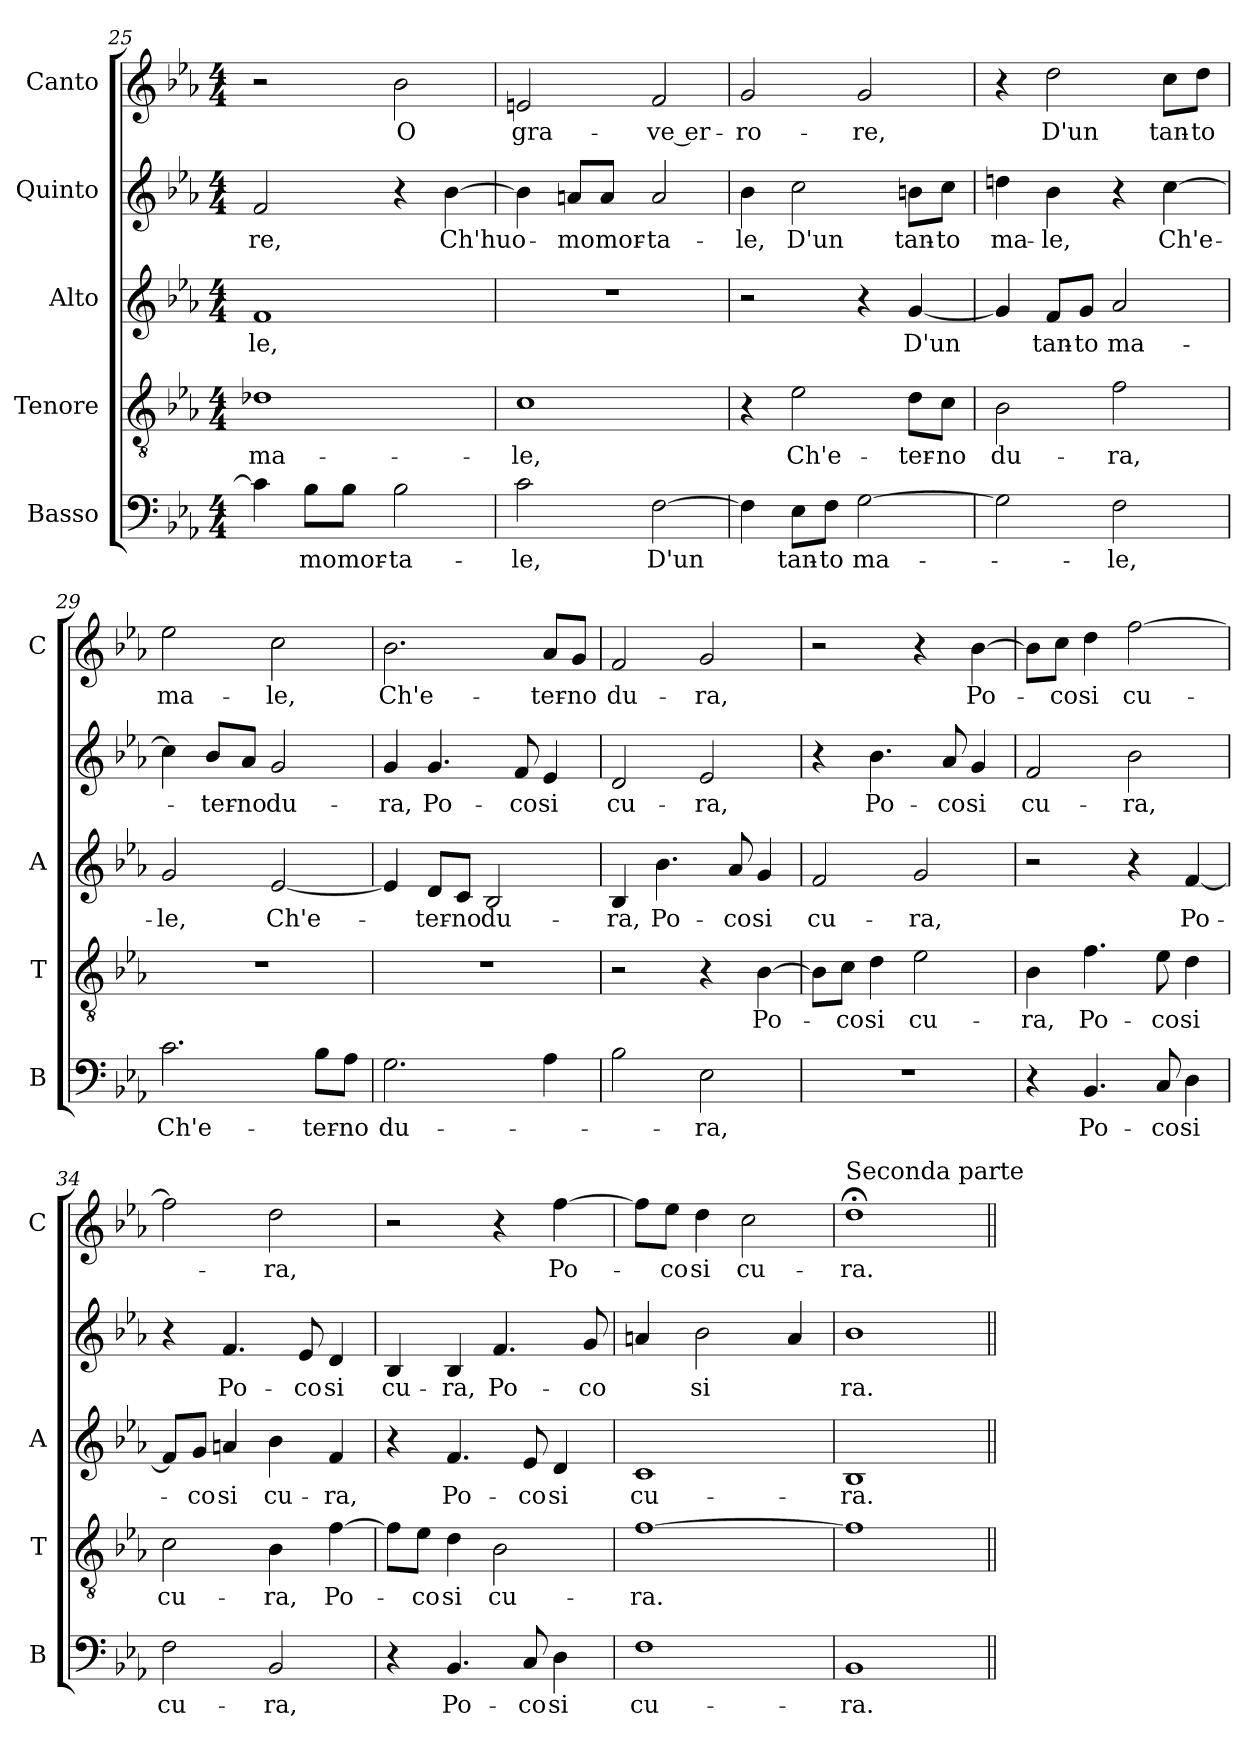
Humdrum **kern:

**kern	**text	**kern	**text	**kern	**text	**kern	**text	**kern	**text
*part5	*part5	*part4	*part4	*part3	*part3	*part2	*part2	*part1	*part1
*staff5	*staff5	*staff4	*staff4	*staff3	*staff3	*staff2	*staff2	*staff1	*staff1
*I"Basso	*	*I"Tenore	*	*I"Alto	*	*I"Quinto	*	*I"Canto	*
*I'B	*	*I'T	*	*I'A	*	*	*	*I'C	*
!!LO:LB:g=z
*clefF4	*	*clefGv2	*	*clefG2	*	*clefG2	*	*clefG2	*
*k[b-e-a-]	*	*k[b-e-a-]	*	*k[b-e-a-]	*	*k[b-e-a-]	*	*k[b-e-a-]	*
*E-:	*	*E-:	*	*E-:	*	*E-:	*	*E-:	*
*M4/4	*	*M4/4	*	*M4/4	*	*M4/4	*	*M4/4	*
=25	=25	=25	=25	=25	=25	=25	=25	=25	=25
!	!	!	!LO:LY:b	!	!LO:LY:b	!	!LO:LY:b	!	!
4c\]	.	1d-X	ma-	1f	-le,	2f/	-re,	2r	.
!	!LO:LY:b	!	!	!	!	!	!	!	!
8B-\L	-mo	.	.	.	.	.	.	.	.
!	!LO:LY:b	!	!	!	!	!	!	!	!
8B-\J	mor-	.	.	.	.	.	.	.	.
!	!LO:LY:b	!	!	!	!	!	!	!	!LO:LY:b
2B-\	-ta-	.	.	.	.	4r	.	2b-\	O
!	!	!	!	!	!	!	!LO:LY:b	!	!
.	.	.	.	.	.	[4b-\	Ch'huo-	.	.
=26	=26	=26	=26	=26	=26	=26	=26	=26	=26
!	!LO:LY:b	!	!LO:LY:b	!	!	!	!	!	!LO:LY:b
2c\	-le,	1c	-le,	1r	.	4b-\]	.	2en/	gra-
!	!	!	!	!	!	!	!LO:LY:b	!	!
.	.	.	.	.	.	8an/L	-mo	.	.
!	!	!	!	!	!	!	!LO:LY:b	!	!
.	.	.	.	.	.	8a/J	mor-	.	.
!	!LO:LY:b	!	!	!	!	!	!LO:LY:b	!	!LO:LY:b
[2F\	D'un	.	.	.	.	2a/	-ta-	2f/	-ve er-
=27	=27	=27	=27	=27	=27	=27	=27	=27	=27
!	!	!	!	!	!	!	!LO:LY:b	!	!LO:LY:b
4F\]	.	4r	.	2r	.	4b-\	-le,	2g/	-ro-
!	!LO:LY:b	!	!LO:LY:b	!	!	!	!LO:LY:b	!	!
8E-\L	tan-	2e-\	Ch'e-	.	.	2cc\	D'un	.	.
!	!LO:LY:b	!	!	!	!	!	!	!	!
8F\J	-to	.	.	.	.	.	.	.	.
!	!LO:LY:b	!	!	!	!	!	!	!	!LO:LY:b
[2G\	ma-	.	.	4r	.	.	.	2g/	-re,
!	!	!	!LO:LY:b	!	!LO:LY:b	!	!LO:LY:b	!	!
.	.	8d\L	-ter-	[4g/	D'un	8bn\L	tan-	.	.
!	!	!	!LO:LY:b	!	!	!	!LO:LY:b	!	!
.	.	8c\J	-no	.	.	8cc\J	-to	.	.
=28	=28	=28	=28	=28	=28	=28	=28	=28	=28
!	!	!	!LO:LY:b	!	!	!	!LO:LY:b	!	!
2G\]	.	2B-\	du-	4g/]	.	4ddni\	ma-	4r	.
!	!	!	!	!	!LO:LY:b	!	!LO:LY:b	!	!LO:LY:b
.	.	.	.	8f/L	tan-	4b-\	-le,	2dd\	D'un
!	!	!	!	!	!LO:LY:b	!	!	!	!
.	.	.	.	8g/J	-to	.	.	.	.
!	!LO:LY:b	!	!LO:LY:b	!	!LO:LY:b	!	!	!	!
2F\	-le,	2f\	-ra,	2a-/	ma-	4r	.	.	.
!	!	!	!	!	!	!	!LO:LY:b	!	!LO:LY:b
.	.	.	.	.	.	[4cc\	Ch'e-	8cc\L	tan-
!	!	!	!	!	!	!	!	!	!LO:LY:b
.	.	.	.	.	.	.	.	8dd\J	-to
=29	=29	=29	=29	=29	=29	=29	=29	=29	=29
!	!LO:LY:b	!	!	!	!LO:LY:b	!	!	!	!LO:LY:b
2.c\	Ch'e-	1r	.	2g/	-le,	4cc\]	.	2ee-\	ma-
!	!	!	!	!	!	!	!LO:LY:b	!	!
.	.	.	.	.	.	8b-/L	-ter-	.	.
!	!	!	!	!	!	!	!LO:LY:b	!	!
.	.	.	.	.	.	8a-/J	-no	.	.
!	!	!	!	!	!LO:LY:b	!	!LO:LY:b	!	!LO:LY:b
.	.	.	.	[2e-/	Ch'e-	2g/	du-	2cc\	-le,
!	!LO:LY:b	!	!	!	!	!	!	!	!
8B-\L	-ter-	.	.	.	.	.	.	.	.
!	!LO:LY:b	!	!	!	!	!	!	!	!
8A-\J	-no	.	.	.	.	.	.	.	.
!!LO:PB:g=z
=30	=30	=30	=30	=30	=30	=30	=30	=30	=30
!	!LO:LY:b	!	!	!	!	!	!LO:LY:b	!	!LO:LY:b
2.G\	du-	1r	.	4e-/]	.	4g/	-ra,	2.b-\	Ch'e-
!	!	!	!	!	!LO:LY:b	!	!LO:LY:b	!	!
.	.	.	.	8d/L	-ter-	4.g/	Po-	.	.
!	!	!	!	!	!LO:LY:b	!	!	!	!
.	.	.	.	8c/J	-no	.	.	.	.
!	!	!	!	!	!LO:LY:b	!	!	!	!
.	.	.	.	2B-/	du-	.	.	.	.
!	!	!	!	!	!	!	!LO:LY:b	!	!
.	.	.	.	.	.	8f/	-co	.	.
!	!	!	!	!	!	!	!LO:LY:b	!	!LO:LY:b
4A-\	.	.	.	.	.	4e-/	si	8a-/L	-ter-
!	!	!	!	!	!	!	!	!	!LO:LY:b
.	.	.	.	.	.	.	.	8g/J	-no
=31	=31	=31	=31	=31	=31	=31	=31	=31	=31
!	!	!	!	!	!LO:LY:b	!	!LO:LY:b	!	!LO:LY:b
2B-\	.	2r	.	4B-/	-ra,	2d/	cu-	2f/	du-
!	!	!	!	!	!LO:LY:b	!	!	!	!
.	.	.	.	4.b-\	Po-	.	.	.	.
!	!LO:LY:b	!	!	!	!	!	!LO:LY:b	!	!LO:LY:b
2E-\	-ra,	4r	.	.	.	2e-/	-ra,	2g/	-ra,
!	!	!	!	!	!LO:LY:b	!	!	!	!
.	.	.	.	8a-/	-co	.	.	.	.
!	!	!	!LO:LY:b	!	!LO:LY:b	!	!	!	!
.	.	[4B-\	Po-	4g/	si	.	.	.	.
=32	=32	=32	=32	=32	=32	=32	=32	=32	=32
!	!	!	!	!	!LO:LY:b	!	!	!	!
1r	.	8B-\L]	.	2f/	cu-	4r	.	2r	.
!	!	!	!LO:LY:b	!	!	!	!	!	!
.	.	8c\J	-co	.	.	.	.	.	.
!	!	!	!LO:LY:b	!	!	!	!LO:LY:b	!	!
.	.	4d\	si	.	.	4.b-\	Po-	.	.
!	!	!	!LO:LY:b	!	!LO:LY:b	!	!	!	!
.	.	2e-\	cu-	2g/	-ra,	.	.	4r	.
!	!	!	!	!	!	!	!LO:LY:b	!	!
.	.	.	.	.	.	8a-/	-co	.	.
!	!	!	!	!	!	!	!LO:LY:b	!	!LO:LY:b
.	.	.	.	.	.	4g/	si	[4b-\	Po-
=33	=33	=33	=33	=33	=33	=33	=33	=33	=33
!	!	!	!LO:LY:b	!	!	!	!LO:LY:b	!	!
4r	.	4B-\	-ra,	2r	.	2f/	cu-	8b-\L]	.
!	!	!	!	!	!	!	!	!	!LO:LY:b
.	.	.	.	.	.	.	.	8cc\J	-co
!	!LO:LY:b	!	!LO:LY:b	!	!	!	!	!	!LO:LY:b
4.BB-/	Po-	4.f\	Po-	.	.	.	.	4dd\	si
!	!	!	!	!	!	!	!LO:LY:b	!	!LO:LY:b
.	.	.	.	4r	.	2b-\	-ra,	[2ff\	cu-
!	!LO:LY:b	!	!LO:LY:b	!	!	!	!	!	!
8C/	-co	8e-\	-co	.	.	.	.	.	.
!	!LO:LY:b	!	!LO:LY:b	!	!LO:LY:b	!	!	!	!
4D\	si	4d\	si	[4f/	Po-	.	.	.	.
=34	=34	=34	=34	=34	=34	=34	=34	=34	=34
!	!LO:LY:b	!	!LO:LY:b	!	!	!	!	!	!
2F\	cu-	2c\	cu-	8f/L]	.	4r	.	2ff\]	.
!	!	!	!	!	!LO:LY:b	!	!	!	!
.	.	.	.	8g/J	-co	.	.	.	.
!	!	!	!	!	!LO:LY:b	!	!LO:LY:b	!	!
.	.	.	.	4an/	si	4.f/	Po-	.	.
!	!LO:LY:b	!	!LO:LY:b	!	!LO:LY:b	!	!	!	!LO:LY:b
2BB-/	-ra,	4B-\	-ra,	4b-\	cu-	.	.	2dd\	-ra,
!	!	!	!	!	!	!	!LO:LY:b	!	!
.	.	.	.	.	.	8e-/	-co	.	.
!	!	!	!LO:LY:b	!	!LO:LY:b	!	!LO:LY:b	!	!
.	.	[4f\	Po-	4f/	-ra,	4d/	si	.	.
=35	=35	=35	=35	=35	=35	=35	=35	=35	=35
!	!	!	!	!	!	!	!LO:LY:b	!	!
4r	.	8f\L]	.	4r	.	4B-/	cu-	2r	.
!	!	!	!LO:LY:b	!	!	!	!	!	!
.	.	8e-\J	-co	.	.	.	.	.	.
!	!LO:LY:b	!	!LO:LY:b	!	!LO:LY:b	!	!LO:LY:b	!	!
4.BB-/	Po-	4d\	si	4.f/	Po-	4B-/	-ra,	.	.
!	!	!	!LO:LY:b	!	!	!	!LO:LY:b	!	!
.	.	2B-\	cu-	.	.	4.f/	Po-	4r	.
!	!LO:LY:b	!	!	!	!LO:LY:b	!	!	!	!
8C/	-co	.	.	8e-/	-co	.	.	.	.
!	!LO:LY:b	!	!	!	!LO:LY:b	!	!	!	!LO:LY:b
4D\	si	.	.	4d/	si	.	.	[4ff\	Po-
!	!	!	!	!	!	!	!LO:LY:b	!	!
.	.	.	.	.	.	8g/	-co	.	.
!!LO:LB:g=z
=36	=36	=36	=36	=36	=36	=36	=36	=36	=36
!	!LO:LY:b	!	!LO:LY:b	!	!LO:LY:b	!	!	!	!
1F	cu-	[1f	-ra.	1c	cu-	4an/	.	8ff\L]	.
!	!	!	!	!	!	!	!	!	!LO:LY:b
.	.	.	.	.	.	.	.	8ee-\J	-co
!	!	!	!	!	!	!	!LO:LY:b	!	!LO:LY:b
.	.	.	.	.	.	2b-\	si	4dd\	si
!	!	!	!	!	!	!	!	!	!LO:LY:b
.	.	.	.	.	.	.	.	2cc\	cu-
.	.	.	.	.	.	4a/	.	.	.
=37	=37	=37	=37	=37	=37	=37	=37	=37	=37
!	!	!	!	!	!	!	!	!LO:TX:a:t=Seconda parte	!
!	!LO:LY:b	!	!	!	!LO:LY:b	!	!LO:LY:b	!	!LO:LY:b
1BB-	-ra.	1f]	.	1B-	-ra.	1b-	ra.	1dd;<	-ra.
=||	=||	=||	=||	=||	=||	=||	=||	=||	=||
*-	*-	*-	*-	*-	*-	*-	*-	*-	*-
